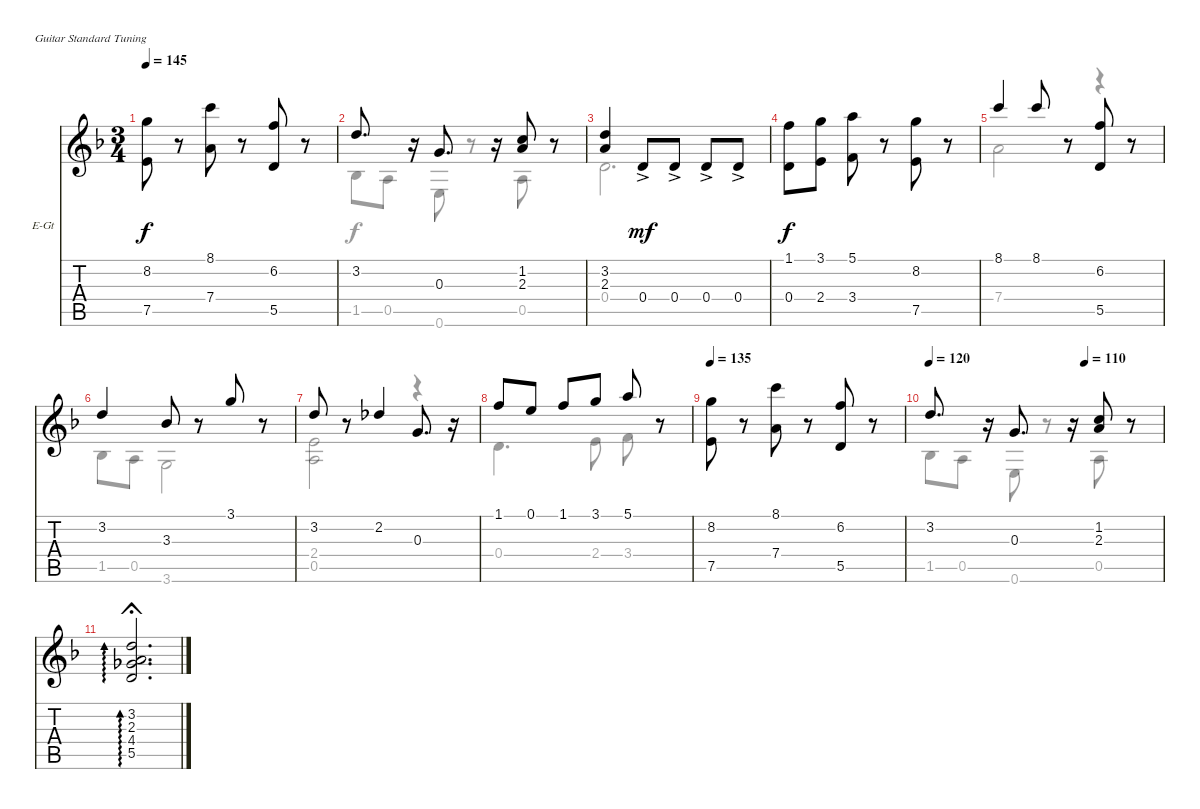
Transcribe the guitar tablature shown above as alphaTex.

\defaultSystemsLayout 4
\bracketExtendMode nobrackets
\firstSystemTrackNameOrientation horizontal
\otherSystemsTrackNameOrientation horizontal
\track ("Jazz Guitar" "E-Gt") {instrument electricguitarjazz}
\staff {score tabs}
\tuning (E4 B3 G3 D3 A2 E2)
\voice
\ts (3 4)
\tempo 145
\clef g2
\ks dminor
(8.2 7.5).8{dy f} r.8 (8.1 7.4).8 r.8 (5.5 6.2).8 r.8 |
3.2.8{d} r.16 0.3.8{d} r.16 (1.2 2.3).8 r.8 |
(2.3 3.2).4 0.4{ac}.8{dy mf} 0.4{ac}.8 0.4{ac}.8 0.4{ac}.8 |
(1.1 0.4).8{dy f} (3.1 2.4).8 (5.1 3.4).8 r.8 (7.5 8.2).8 r.8 |
8.1.4 8.1.8 r.8 (6.2 5.5).8 r.8 |
3.2.4 3.3.8 r.8 3.1.8 r.8 |
3.2.8 r.8 2.2.4 0.3.8{d} r.16 |
1.1.8 0.1.8 1.1.8 3.1.8 5.1.8 r.8 |
\tempo 135
(8.2 7.5).8 r.8 (8.1 7.4).8 r.8 (5.5 6.2).8 r.8 |
\tempo 120
\tempo (110 0.666667)
3.2.8{d} r.16 0.3.8{d} r.16 (1.2 2.3).8 r.8 |
(5.5 4.4 2.3 3.2).2{d ad 0 fermata (short 0)}
\voice
\clef g2
\ottava regular
\simile none
\ks dminor
|
1.5.8 0.5.8 0.6.8 r.8 0.5.8 r.8 |
0.4.2{d} |
|
7.4.2 r.4 |
1.5.8 0.5.8 3.6.2 |
(0.5 2.4).2 r.4 |
0.4.4{d} 2.4.8 3.4.8 r.8 |
|
1.5.8 0.5.8 0.6.8 r.8 0.5.8 r.8 |
